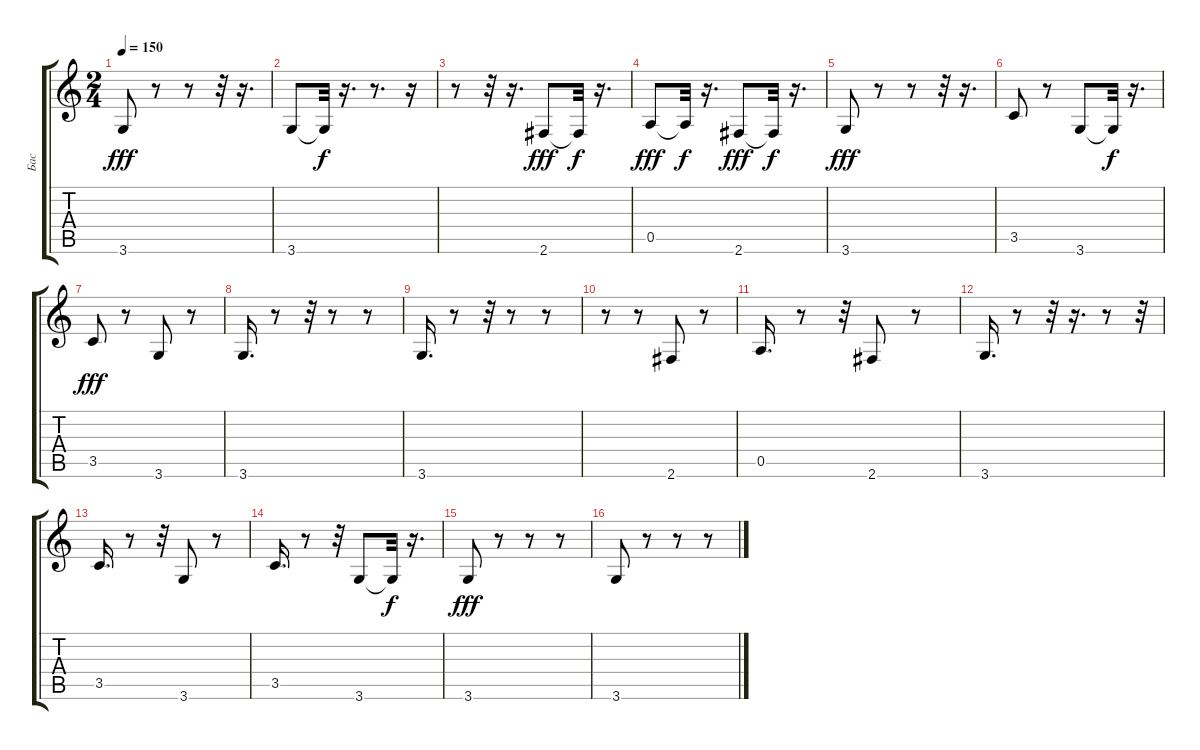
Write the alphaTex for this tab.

\track ("Бас" "Бас") {instrument fretlessbass}
\staff {score tabs}
\tuning (E4 B3 G3 D3 A2 E2) {hide}
\ts (2 4)
\tempo 150
\clef g2
\ks c
3.6.8{dy fff} r.8 r.8 r.32 r.16{d} |
3.6.8 3.6{t}.32{dy f} r.16{d} r.8{d} r.16 |
r.8 r.32 r.16{d} 2.6.8{dy fff} 2.6{t}.32{dy f} r.16{d} |
0.5.8{dy fff} 0.5{t}.32{dy f} r.16{d} 2.6.8{dy fff} 2.6{t}.32{dy f} r.16{d} |
3.6.8{dy fff} r.8 r.8 r.32 r.16{d} |
3.5.8 r.8 3.6.8 3.6{t}.32{dy f} r.16{d} |
3.5.8{dy fff} r.8 3.6.8 r.8 |
3.6.16{d} r.8 r.32 r.8 r.8 |
3.6.16{d} r.8 r.32 r.8 r.8 |
r.8 r.8 2.6.8 r.8 |
0.5.16{d} r.8 r.32 2.6.8 r.8 |
3.6.16{d} r.8 r.32 r.16{d} r.8 r.32 |
3.5.16{d} r.8 r.32 3.6.8 r.8 |
3.5.16{d} r.8 r.32 3.6.8 3.6{t}.32{dy f} r.16{d} |
3.6.8{dy fff} r.8 r.8 r.8 |
3.6.8 r.8 r.8 r.8
